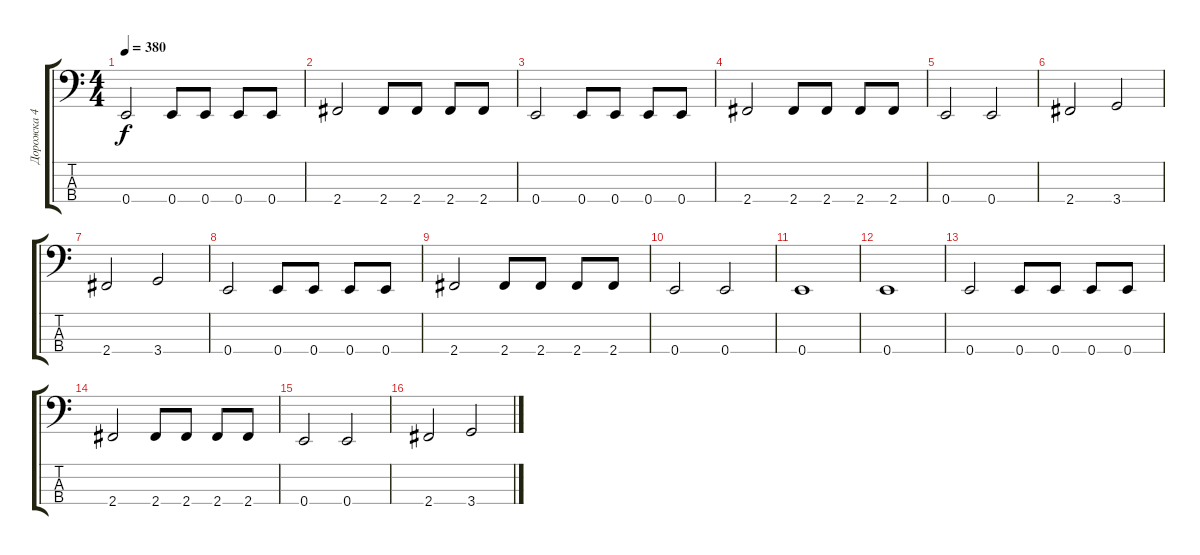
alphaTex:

\track ("Дорожка 4" "Дорожка 4") {instrument electricbassfinger}
\staff {score tabs}
\tuning (G2 D2 A1 E1) {hide}
\ts (4 4)
\tempo 380
\clef f4
\ks c
0.4.2{dy f} 0.4.8 0.4.8 0.4.8 0.4.8 |
2.4.2 2.4.8 2.4.8 2.4.8 2.4.8 |
0.4.2 0.4.8 0.4.8 0.4.8 0.4.8 |
2.4.2 2.4.8 2.4.8 2.4.8 2.4.8 |
0.4.2 0.4.2 |
2.4.2 3.4.2 |
2.4.2 3.4.2 |
0.4.2 0.4.8 0.4.8 0.4.8 0.4.8 |
2.4.2 2.4.8 2.4.8 2.4.8 2.4.8 |
0.4.2 0.4.2 |
0.4.1 |
0.4.1 |
0.4.2 0.4.8 0.4.8 0.4.8 0.4.8 |
2.4.2 2.4.8 2.4.8 2.4.8 2.4.8 |
0.4.2 0.4.2 |
2.4.2 3.4.2
